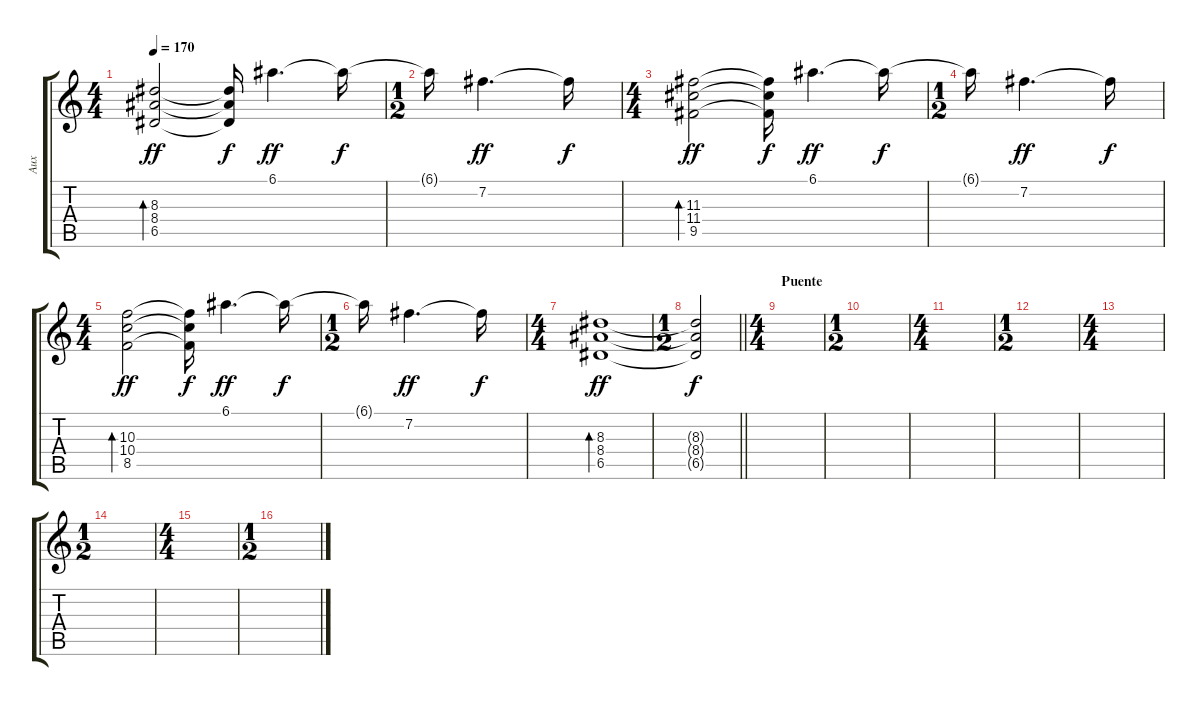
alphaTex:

\track ("Aux" "Aux") {instrument electricguitarclean}
\staff {score tabs}
\tuning (E4 B3 G3 D3 A2 E2) {hide}
\ts (4 4)
\tempo 170
\clef g2
\ks c
(8.3 8.4 6.5).2{bd 480 dy ff} (8.3{t} 8.4{t} 6.5{t}).16{dy f} 6.1.4{d dy ff} 6.1{t}.16{dy f} |
\ts (1 2)
6.1{t}.16 7.2.4{d dy ff} 7.2{t}.16{dy f} |
\ts (4 4)
(11.3 11.4 9.5).2{bd 480 dy ff} (11.3{t} 11.4{t} 9.5{t}).16{dy f} 6.1.4{d dy ff} 6.1{t}.16{dy f} |
\ts (1 2)
6.1{t}.16 7.2.4{d dy ff} 7.2{t}.16{dy f} |
\ts (4 4)
(10.3 10.4 8.5).2{bd 480 dy ff} (10.3{t} 10.4{t} 8.5{t}).16{dy f} 6.1.4{d dy ff} 6.1{t}.16{dy f} |
\ts (1 2)
6.1{t}.16 7.2.4{d dy ff} 7.2{t}.16{dy f} |
\ts (4 4)
(8.3 8.4 6.5).1{bd 480 dy ff} |
\ts (1 2)
\barLineRight lightlight
(8.3{t} 8.4{t} 6.5{t}).2{dy f} |
\ts (4 4)
\section ("" "Puente")
|
\ts (1 2)
|
\ts (4 4)
|
\ts (1 2)
|
\ts (4 4)
|
\ts (1 2)
|
\ts (4 4)
|
\ts (1 2)
